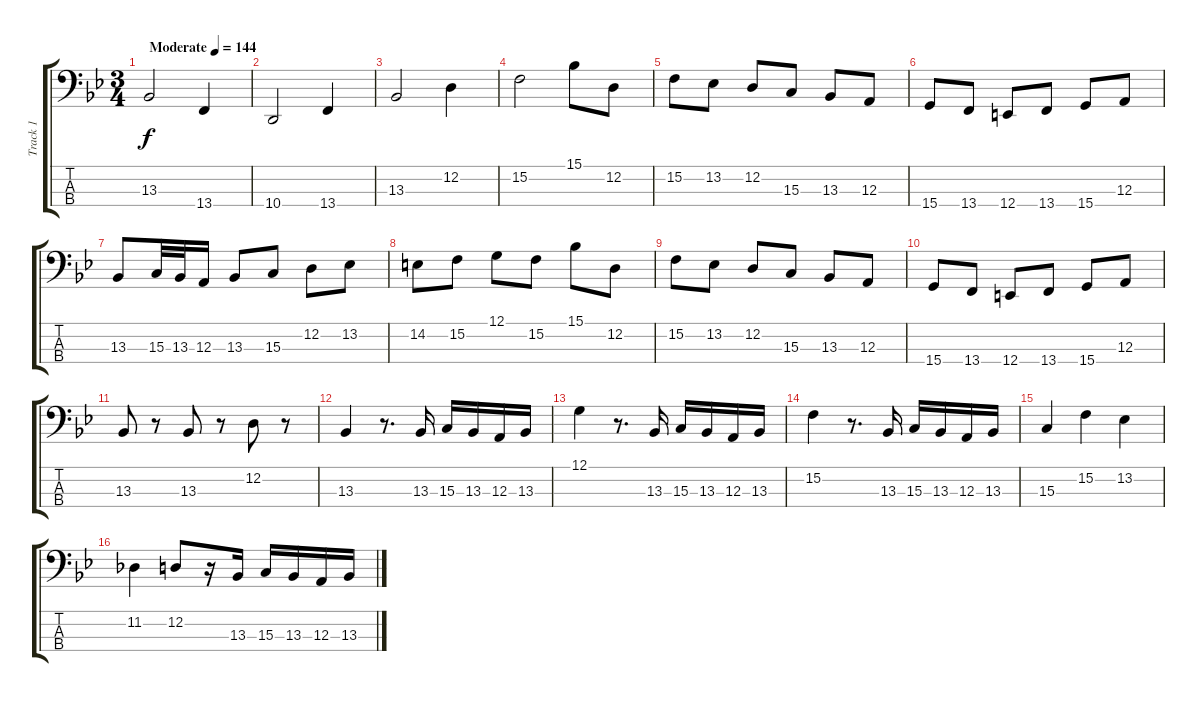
\track ("Track 1" "Track 1") {instrument cello}
\staff {score tabs}
\tuning (G2 D2 A1 E1) {hide}
\ts (3 4)
\tempo (144 "Moderate")
\clef f4
\ks bb
13.3.2{dy f instrument cello} 13.4.4 |
10.4.2 13.4.4 |
13.3.2 12.2.4 |
15.2.2 15.1.8 12.2.8 |
15.2.8 13.2.8 12.2.8 15.3.8 13.3.8 12.3.8 |
15.4.8 13.4.8 12.4.8 13.4.8 15.4.8 12.3.8 |
13.3.8{beam Up} 15.3.32{beam Up} 13.3.32{beam Up} 12.3.16 13.3.8 15.3.8 12.2.8 13.2.8 |
14.2.8 15.2.8 12.1.8 15.2.8 15.1.8 12.2.8 |
15.2.8 13.2.8 12.2.8 15.3.8 13.3.8 12.3.8 |
15.4.8 13.4.8 12.4.8 13.4.8 15.4.8 12.3.8 |
13.3.8 r.8 13.3.8 r.8 12.2.8 r.8 |
13.3.4 r.8{d} 13.3.16 15.3.16 13.3.16 12.3.16 13.3.16 |
12.1.4 r.8{d} 13.3.16 15.3.16 13.3.16 12.3.16 13.3.16 |
15.2.4 r.8{d} 13.3.16 15.3.16 13.3.16 12.3.16 13.3.16 |
15.3.4 15.2.4 13.2.4 |
11.2.4 12.2.8 r.16 13.3.16 15.3.16 13.3.16 12.3.16 13.3.16
